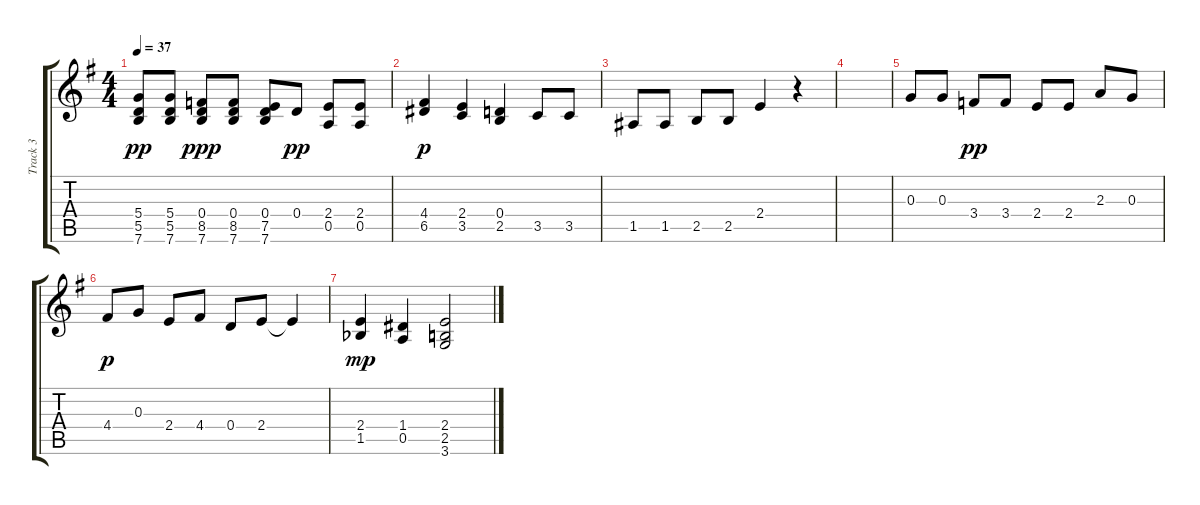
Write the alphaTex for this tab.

\track ("Track 3" "Track 3") {instrument acousticguitarnylon}
\staff {score tabs}
\tuning (E4 B3 G3 D3 A2 E2) {hide}
\ts (4 4)
\tempo 37
\clef g2
\ks eminor
(5.4 5.5 7.6).8{dy pp} (5.4 5.5 7.6).8 (0.4 8.5 7.6).8{dy ppp} (0.4 8.5 7.6).8 (0.4 7.5 7.6).8 0.4.8{dy pp} (2.4 0.5).8 (2.4 0.5).8 |
(4.4 6.5).4{dy p} (2.4 3.5).4 (0.4 2.5).4 3.5.8 3.5.8 |
1.5.8 1.5.8 2.5.8 2.5.8 2.4.4 r.4 |
|
0.3.8 0.3.8 3.4.8{dy pp} 3.4.8 2.4.8 2.4.8 2.3.8 0.3.8 |
4.4.8{dy p} 0.3.8 2.4.8 4.4.8 0.4.8 2.4.8 2.4{t}.4 |
(2.4 1.5{acc b}).4{dy mp} (1.4 0.5).4 (2.4 2.5 3.6).2
